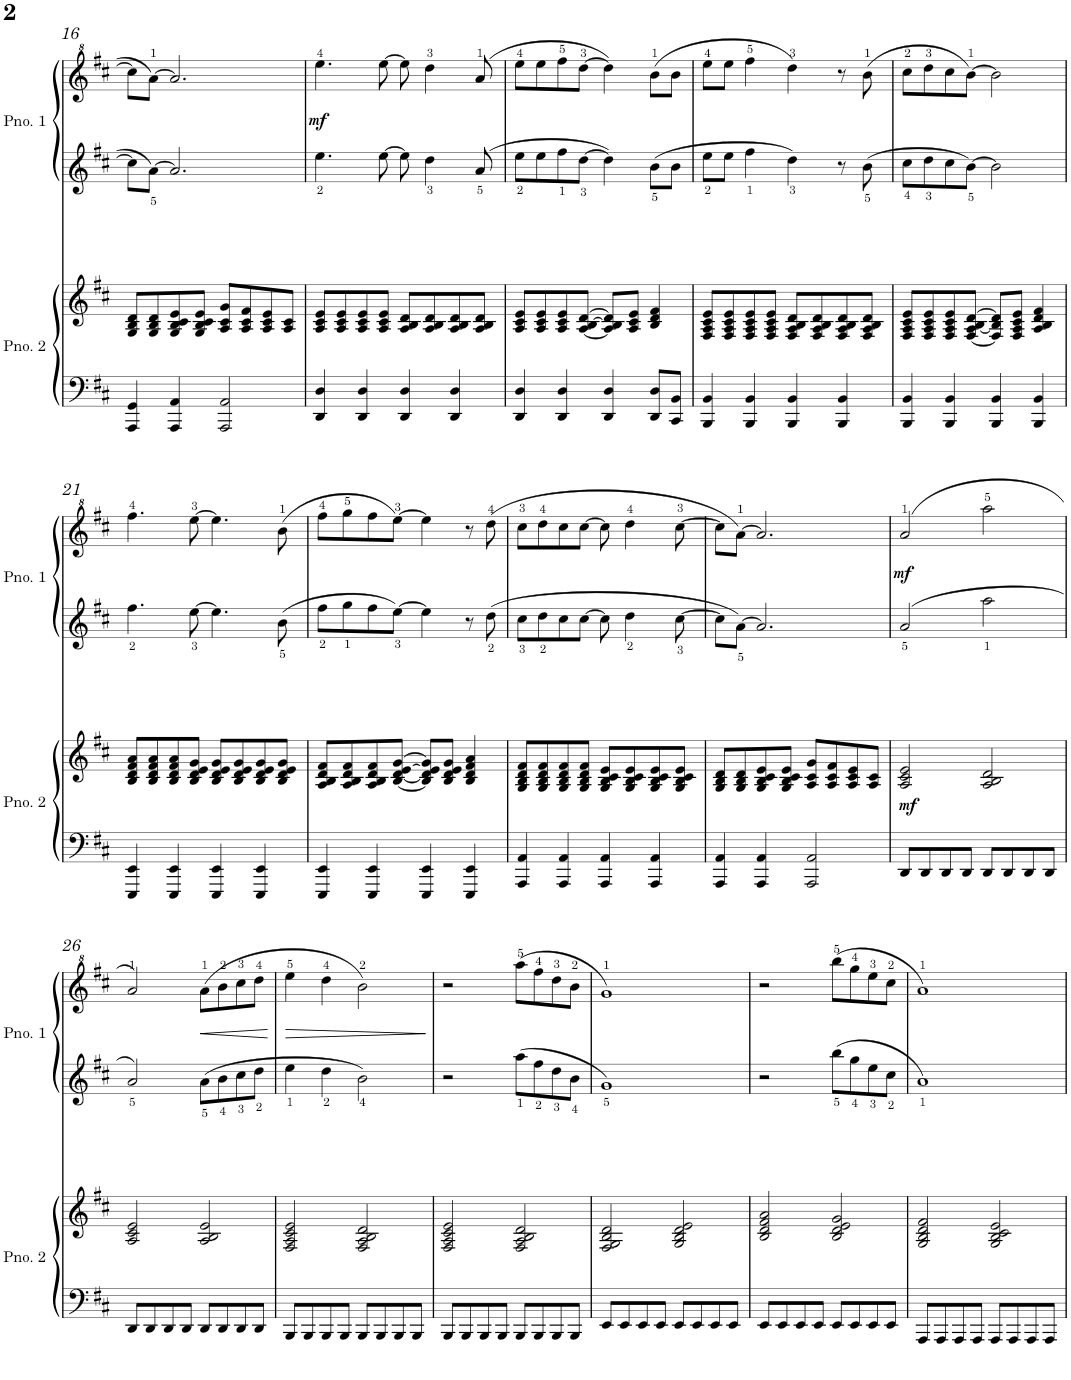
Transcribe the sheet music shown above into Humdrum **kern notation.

**kern	**kern	**dynam	**kern	**kern	**dynam
*part2	*part2	*part2	*part1	*part1	*part1
*staff4	*staff3	*staff3/4	*staff2	*staff1	*staff1/2
*I"Piano 2	*	*	*I"Piano 1	*	*
*I'Pno. 2	*	*	*I'Pno. 1	*	*
!!LO:PB:g=z
*clefF4	*clefG2	*	*clefG2	*clefG^2	*
*k[f#c#]	*k[f#c#]	*	*k[f#c#]	*k[f#c#]	*
*M4/4	*M4/4	*	*M4/4	*M4/4	*
=16	=16	=16	=16	=16	=16
4AAA/ 4GG/	8G/ 8B/ 8d/L	.	8cc#\L]	8ccc#\L]	.
.	8G/ 8B/ 8d/	.	[8a\J	[8aa\J	.
4AAA/ 4AA/	8G/ 8B/ 8c#/ 8e/	.	2.a/]	2.aa/]	.
.	8G/ 8B/ 8c#/ 8e/J	.	.	.	.
2AAA/ 2AA/	8A/ 8c#/ 8g/L	.	.	.	.
.	8A/ 8c#/ 8f#/	.	.	.	.
.	8A/ 8c#/ 8e/	.	.	.	.
.	8A/ 8c#/J	.	.	.	.
=17	=17	=17	=17	=17	=17
!	!	!	!	!	!LO:DY:b
4DD/ 4D/	8A/ 8c#/ 8e/L	.	4.ee\	4.eee\	mf
.	8A/ 8c#/ 8e/	.	.	.	.
4DD/ 4D/	8A/ 8c#/ 8e/	.	.	.	.
.	8A/ 8c#/ 8e/J	.	[8ee\	[8eee\	.
4DD/ 4D/	8A/ 8B/ 8d/L	.	8ee\]	8eee\]	.
.	8A/ 8B/ 8d/	.	4dd\	4ddd\	.
4DD/ 4D/	8A/ 8B/ 8d/	.	.	.	.
.	8A/ 8B/ 8d/J	.	8a/	(8aa/	.
=18	=18	=18	=18	=18	=18
4DD/ 4D/	8A/ 8c#/ 8e/L	.	8ee\L	8eee\L	.
.	8A/ 8c#/ 8e/	.	8ee\	8eee\	.
4DD/ 4D/	8A/ 8c#/ 8e/	.	8ff#\	8fff#\	.
.	[8A/ [8B/ [8d/J	.	[8dd\J	[8ddd\J	.
4DD/ 4D/	8A/] 8B/] 8d/]L	.	4dd\]	4ddd\])	.
.	8A/ 8c#/ 8e/J	.	.	.	.
8DD/ 8D/L	4B/ 4d/ 4f#/	.	8b\L	(8bb\L	.
8CC#/ 8BB/J	.	.	8b\J	8bb\J	.
=19	=19	=19	=19	=19	=19
4BBB/ 4BB/	8F#/ 8A/ 8c#/ 8e/L	.	8ee\L	8eee\L	.
.	8F#/ 8A/ 8c#/ 8e/	.	8ee\J	8eee\J	.
4BBB/ 4BB/	8F#/ 8A/ 8c#/ 8e/	.	4ff#\	4fff#\	.
.	8F#/ 8A/ 8c#/ 8e/J	.	.	.	.
4BBB/ 4BB/	8F#/ 8A/ 8B/ 8d/L	.	4dd\	4ddd\)	.
.	8F#/ 8A/ 8B/ 8d/	.	.	.	.
4BBB/ 4BB/	8F#/ 8A/ 8B/ 8d/	.	8r	8r	.
.	8F#/ 8A/ 8B/ 8d/J	.	8b\	(8bb\	.
=20	=20	=20	=20	=20	=20
4BBB/ 4BB/	8F#/ 8A/ 8c#/ 8e/L	.	8cc#\L	8ccc#\L	.
.	8F#/ 8A/ 8c#/ 8e/	.	8dd\	8ddd\	.
4BBB/ 4BB/	8F#/ 8A/ 8c#/ 8e/	.	8cc#\	8ccc#\	.
.	[8F#/ 8A/ [8B/ [8d/J	.	[8b\J	[8bb\J)	.
4BBB/ 4BB/	8F#/] 8B/] 8d/]L	.	2b\]	2bb\]	.
.	8F#/ 8A/ 8c#/ 8e/J	.	.	.	.
4BBB/ 4BB/	4A/ 4B/ 4d/ 4f#/	.	.	.	.
!!LO:LB:g=z
=21	=21	=21	=21	=21	=21
4EEE/ 4EE/	8B/ 8d/ 8f#/ 8a/L	.	4.ff#\	4.fff#\	.
.	8B/ 8d/ 8f#/ 8a/	.	.	.	.
4EEE/ 4EE/	8B/ 8d/ 8f#/ 8a/	.	.	.	.
.	8B/ 8d/ 8e/ 8g/J	.	[8ee\	[8eee\	.
4EEE/ 4EE/	8B/ 8d/ 8e/ 8g/L	.	4.ee\]	4.eee\]	.
.	8B/ 8d/ 8e/ 8g/	.	.	.	.
4EEE/ 4EE/	8B/ 8d/ 8e/ 8g/	.	.	.	.
.	8B/ 8d/ 8e/ 8g/J	.	8b\	(8bb\	.
=22	=22	=22	=22	=22	=22
4EEE/ 4EE/	8A/ 8B/ 8d/ 8f#/L	.	8ff#\L	8fff#\L	.
.	8A/ 8B/ 8d/ 8f#/	.	8gg\	8ggg\	.
4EEE/ 4EE/	8A/ 8B/ 8d/ 8f#/	.	8ff#\	8fff#\	.
.	[8B/ [8d/ [8e/ [8g/J	.	[8ee\J	[8eee\J)	.
4EEE/ 4EE/	8B/] 8d/] 8e/] 8g/]L	.	4ee\]	4eee\]	.
.	8B/ 8d/ 8e/ 8g/J	.	.	.	.
4EEE/ 4EE/	4B/ 4d/ 4f#/ 4a/	.	8r	8r	.
.	.	.	8dd\	(8ddd\	.
=23	=23	=23	=23	=23	=23
4AAA/ 4AA/	8G/ 8B/ 8d/ 8f#/L	.	8cc#\L	8ccc#\L	.
.	8G/ 8B/ 8d/ 8f#/	.	8dd\	8ddd\	.
4AAA/ 4AA/	8G/ 8B/ 8d/ 8f#/	.	8cc#\	8ccc#\	.
.	8G/ 8B/ 8d/ 8f#/J	.	[8cc#\J	[8ccc#\J	.
4AAA/ 4AA/	8G/ 8B/ 8c#/ 8e/L	.	8cc#\]	8ccc#\]	.
.	8G/ 8B/ 8c#/ 8e/	.	4dd\	4ddd\	.
4AAA/ 4AA/	8G/ 8B/ 8c#/ 8e/	.	.	.	.
.	8G/ 8B/ 8c#/ 8e/J	.	[8cc#\	[8ccc#\	.
=24	=24	=24	=24	=24	=24
4AAA/ 4AA/	8G/ 8B/ 8d/L	.	8cc#\L]	8ccc#\L]	.
.	8G/ 8B/ 8d/	.	[8a\J	[8aa\J)	.
4AAA/ 4AA/	8G/ 8B/ 8c#/ 8e/	.	2.a/]	2.aa/]	.
.	8G/ 8B/ 8c#/ 8e/J	.	.	.	.
2AAA/ 2AA/	8A/ 8c#/ 8g/L	.	.	.	.
.	8A/ 8c#/ 8f#/	.	.	.	.
.	8A/ 8c#/ 8e/	.	.	.	.
.	8A/ 8c#/J	.	.	.	.
=25	=25	=25	=25	=25	=25
!	!	!LO:DY:b=2	!	!	!LO:DY:b
8DD/L	2A/ 2c#/ 2e/	mf	2a/	(2aa/	mf
8DD/	.	.	.	.	.
8DD/	.	.	.	.	.
8DD/J	.	.	.	.	.
8DD/L	2A/ 2B/ 2d/	.	2aa\	2aaa\	.
8DD/	.	.	.	.	.
8DD/	.	.	.	.	.
8DD/J	.	.	.	.	.
!!LO:LB:g=z
=26	=26	=26	=26	=26	=26
8DD/L	2A/ 2c#/ 2e/	.	2a/	2aa/)	.
8DD/	.	.	.	.	.
8DD/	.	.	.	.	.
8DD/J	.	.	.	.	.
!	!	!	!	!	!LO:HP:b
8DD/L	2A/ 2B/ 2e/	.	8a\L	(8aa\L	<
8DD/	.	.	8b\	8bb\	.
8DD/	.	.	8cc#\	8ccc#\	.
8DD/J	.	.	8dd\J	8ddd\J	.
.	.	.	.	.	[
=27	=27	=27	=27	=27	=27
!	!	!	!	!	!LO:HP:b
8BBB/L	2F#/ 2A/ 2c#/ 2e/	.	4ee\	4eee\	>
8BBB/	.	.	.	.	.
8BBB/	.	.	4dd\	4ddd\	.
8BBB/J	.	.	.	.	.
8BBB/L	2F#/ 2A/ 2B/ 2d/	.	2b\	2bb\)	.
8BBB/	.	.	.	.	.
8BBB/	.	.	.	.	.
8BBB/J	.	.	.	.	.
.	.	.	.	.	]
=28	=28	=28	=28	=28	=28
8BBB/L	2F#/ 2A/ 2c#/ 2e/	.	2r	2r	.
8BBB/	.	.	.	.	.
8BBB/	.	.	.	.	.
8BBB/J	.	.	.	.	.
8BBB/L	2F#/ 2A/ 2B/ 2d/	.	8aa\L	(8aaa\L	.
8BBB/	.	.	8ff#\	8fff#\	.
8BBB/	.	.	8dd\	8ddd\	.
8BBB/J	.	.	8b\J	8bb\J	.
=29	=29	=29	=29	=29	=29
8EE/L	2F#/ 2G/ 2B/ 2d/	.	1g	1gg)	.
8EE/	.	.	.	.	.
8EE/	.	.	.	.	.
8EE/J	.	.	.	.	.
8EE/L	2G/ 2B/ 2d/ 2e/	.	.	.	.
8EE/	.	.	.	.	.
8EE/	.	.	.	.	.
8EE/J	.	.	.	.	.
=30	=30	=30	=30	=30	=30
8EE/L	2B/ 2d/ 2f#/ 2a/	.	2r	2r	.
8EE/	.	.	.	.	.
8EE/	.	.	.	.	.
8EE/J	.	.	.	.	.
8EE/L	2B/ 2d/ 2e/ 2g/	.	8bb\L	(8bbb\L	.
8EE/	.	.	8gg\	8ggg\	.
8EE/	.	.	8ee\	8eee\	.
8EE/J	.	.	8cc#\J	8ccc#\J	.
=31	=31	=31	=31	=31	=31
8AAA/L	2G/ 2B/ 2d/ 2f#/	.	1a	1aa)	.
8AAA/	.	.	.	.	.
8AAA/	.	.	.	.	.
8AAA/J	.	.	.	.	.
8AAA/L	2G/ 2B/ 2c#/ 2e/	.	.	.	.
8AAA/	.	.	.	.	.
8AAA/	.	.	.	.	.
8AAA/J	.	.	.	.	.
=	=	=	=	=	=
*-	*-	*-	*-	*-	*-
